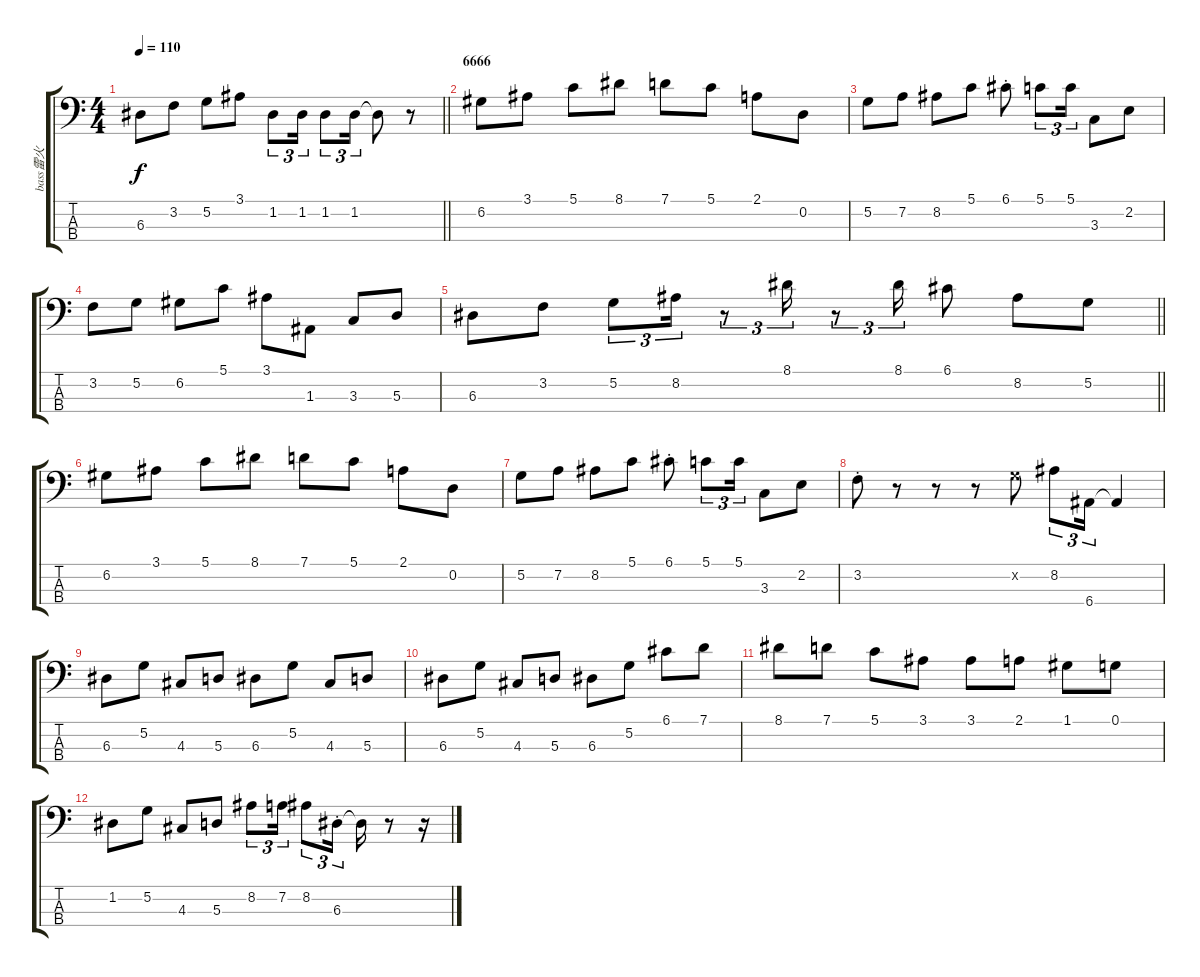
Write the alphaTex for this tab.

\track ("bass雷火" "bass雷火") {instrument electricbassfinger}
\staff {score tabs}
\tuning (G2 D2 A1 E1) {hide}
\ts (4 4)
\tempo 110
\clef f4
\barLineRight lightlight
\ks c
6.3.8{dy f} 3.2.8 5.2.8 3.1.8 1.2.8{tu (3 2)} 1.2.16{tu (3 2)} 1.2.8{tu (3 2)} 1.2.16{tu (3 2)} 1.2{t}.8 r.8 |
\section ("" "6666")
6.2.8 3.1.8 5.1.8 8.1.8 7.1.8 5.1.8 2.1.8 0.2.8 |
5.2.8 7.2.8 8.2.8 5.1.8 6.1{st}.8 5.1.8{tu (3 2)} 5.1.16{tu (3 2)} 3.3.8 2.2.8 |
3.2.8 5.2.8 6.2.8 5.1.8 3.1.8 1.3.8 3.3.8 5.3.8 |
\barLineRight lightlight
6.3.8 3.2.8 5.2.8{tu (3 2)} 8.2.16{tu (3 2)} r.8{tu (3 2)} 8.1.16{tu (3 2)} r.8{tu (3 2)} 8.1.16{tu (3 2)} 6.1.8 8.2.8 5.2.8 |
\section ("" " ")
6.2.8 3.1.8 5.1.8 8.1.8 7.1.8 5.1.8 2.1.8 0.2.8 |
5.2.8 7.2.8 8.2.8 5.1.8 6.1{st}.8 5.1.8{tu (3 2)} 5.1.16{tu (3 2)} 3.3.8 2.2.8 |
3.2{st}.8 r.8 r.8 r.8 5.2{x}.8 8.2.8{tu (3 2)} 6.4.16{tu (3 2)} 6.4{t}.4 |
6.3.8 5.2.8 4.3.8 5.3.8 6.3.8 5.2.8 4.3.8 5.3.8 |
6.3.8 5.2.8 4.3.8 5.3.8 6.3.8 5.2.8 6.1.8 7.1.8 |
8.1.8 7.1.8 5.1.8 3.1.8 3.1.8 2.1.8 1.1.8 0.1.8 |
1.2.8 5.2.8 4.3.8 5.3.8 8.2.8{tu (3 2)} 7.2.16{tu (3 2)} 8.2.8{tu (3 2)} 6.3{st}.16{tu (3 2)} 6.3{t}.16 r.8 r.16
